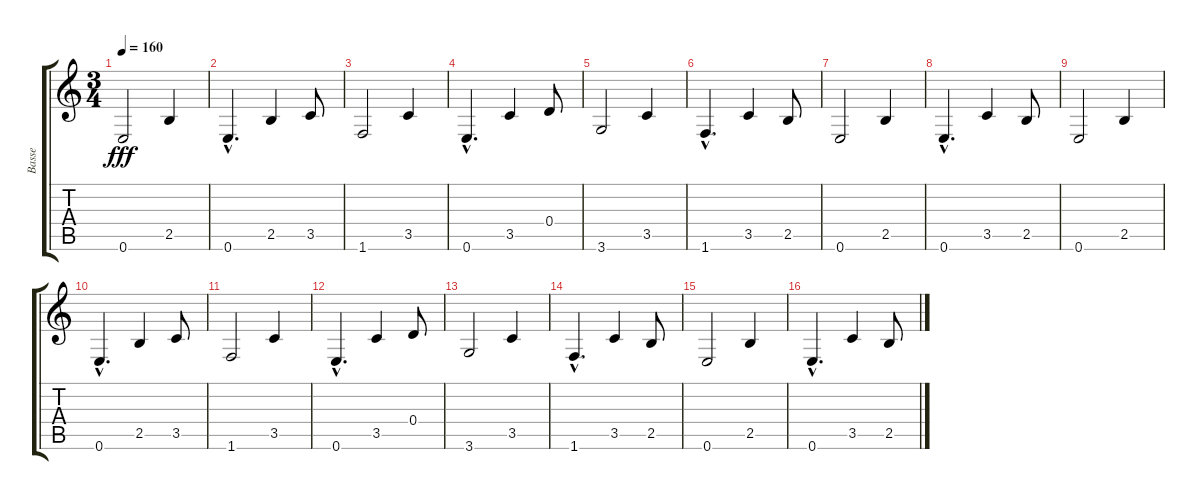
\track ("Basse" "Basse") {instrument electricbassfinger}
\staff {score tabs}
\tuning (E4 B3 G3 D3 A2 E2) {hide}
\ts (3 4)
\tempo 160
\clef g2
\ks c
0.6.2{dy fff instrument electricbassfinger} 2.5.4 |
0.6{hac}.4{d} 2.5.4 3.5.8 |
1.6.2 3.5.4 |
0.6{hac}.4{d} 3.5.4 0.4.8 |
3.6.2 3.5.4 |
1.6{hac}.4{d} 3.5.4 2.5.8 |
0.6.2 2.5.4 |
0.6{hac}.4{d} 3.5.4 2.5.8 |
0.6.2 2.5.4 |
0.6{hac}.4{d} 2.5.4 3.5.8 |
1.6.2 3.5.4 |
0.6{hac}.4{d} 3.5.4 0.4.8 |
3.6.2 3.5.4 |
1.6{hac}.4{d} 3.5.4 2.5.8 |
0.6.2 2.5.4 |
0.6{hac}.4{d} 3.5.4 2.5.8
